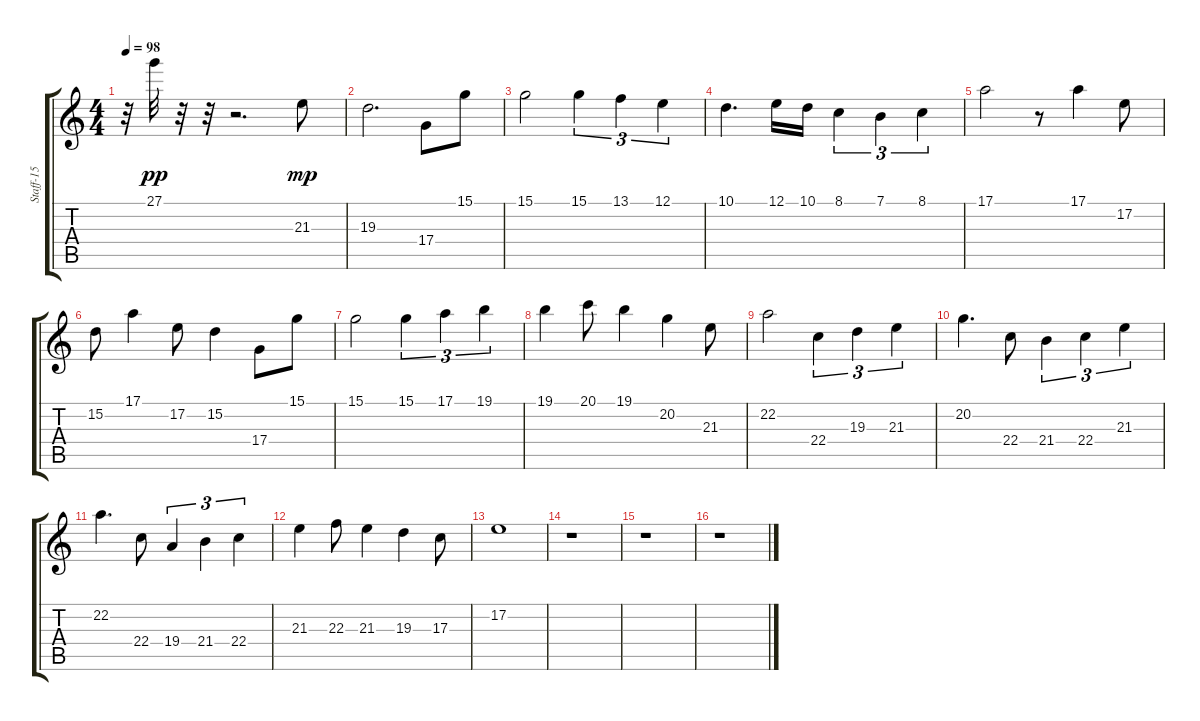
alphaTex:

\track ("Staff-15" "Staff-15") {instrument electricpiano1}
\staff {score tabs}
\tuning (E4 B3 G3 D3 A2 E2) {hide}
\ts (4 4)
\tempo 98
\clef g2
\ks c
r.32{dy p volume 1} 27.1.32{dy pp volume 1} r.32{volume 0} r.32{volume 0} r.2{d} 21.3.8{dy mp volume 12 instrument sopranosax} |
19.3.2{d} 17.4.8 15.1.8 |
15.1.2 15.1.4{tu (3 2)} 13.1.4{tu (3 2)} 12.1.4{tu (3 2)} |
10.1.4{d} 12.1.16 10.1.16 8.1.4{tu (3 2)} 7.1.4{tu (3 2)} 8.1.4{tu (3 2)} |
17.1.2 r.8 17.1.4 17.2.8 |
15.2.8 17.1.4{instrument baritonesax} 17.2.8 15.2.4 17.4.8{instrument sopranosax} 15.1.8 |
15.1.2 15.1.4{tu (3 2)} 17.1.4{tu (3 2)} 19.1.4{tu (3 2)} |
19.1.4 20.1.8 19.1.4 20.2.4 21.3.8 |
22.2.2 22.4.4{tu (3 2) instrument baritonesax} 19.3.4{tu (3 2)} 21.3.4{tu (3 2)} |
20.2.4{d} 22.4.8{instrument sopranosax} 21.4.4{tu (3 2)} 22.4.4{tu (3 2)} 21.3.4{tu (3 2)} |
22.2.4{d} 22.4.8{instrument baritonesax} 19.4.4{tu (3 2)} 21.4.4{tu (3 2)} 22.4.4{tu (3 2)} |
21.3.4 22.3.8 21.3.4 19.3.4 17.3.8 |
17.2.1 |
r.1 |
r.1 |
r.1
